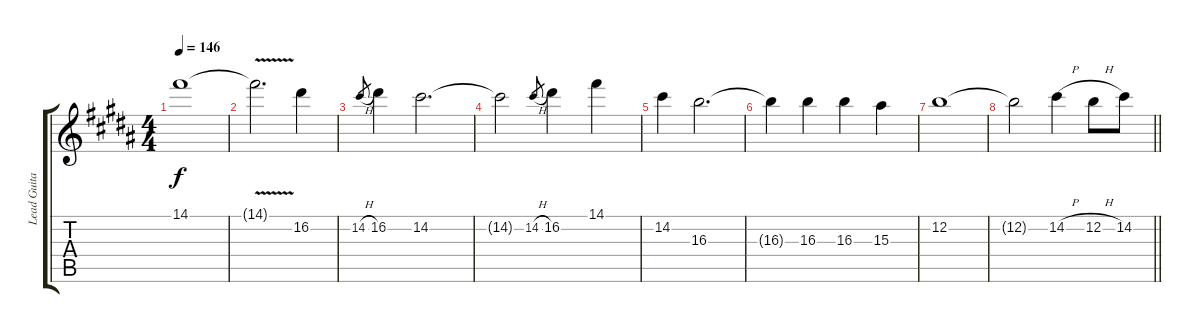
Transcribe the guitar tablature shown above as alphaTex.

\track ("Lead Guitar" "Lead Guita") {instrument overdrivenguitar}
\staff {score tabs}
\tuning (E4 B3 G3 D3 A2 E2) {hide}
\ts (4 4)
\tempo 146
\clef g2
\ks b
14.1.1{dy f volume 4} |
14.1{v t}.2{d} 16.2.4 |
14.2{h}.8{gr} 16.2.4 14.2.2{d} |
14.2{t}.2 14.2{h}.8{gr} 16.2.4 14.1.4 |
14.2.4{volume 0} 16.3.2{d} |
16.3{t}.4 16.3.4 16.3.4 15.3.4 |
12.2.1 |
\barLineRight lightlight
12.2{t}.2 14.2{h}.4 12.2{h}.8 14.2.8
